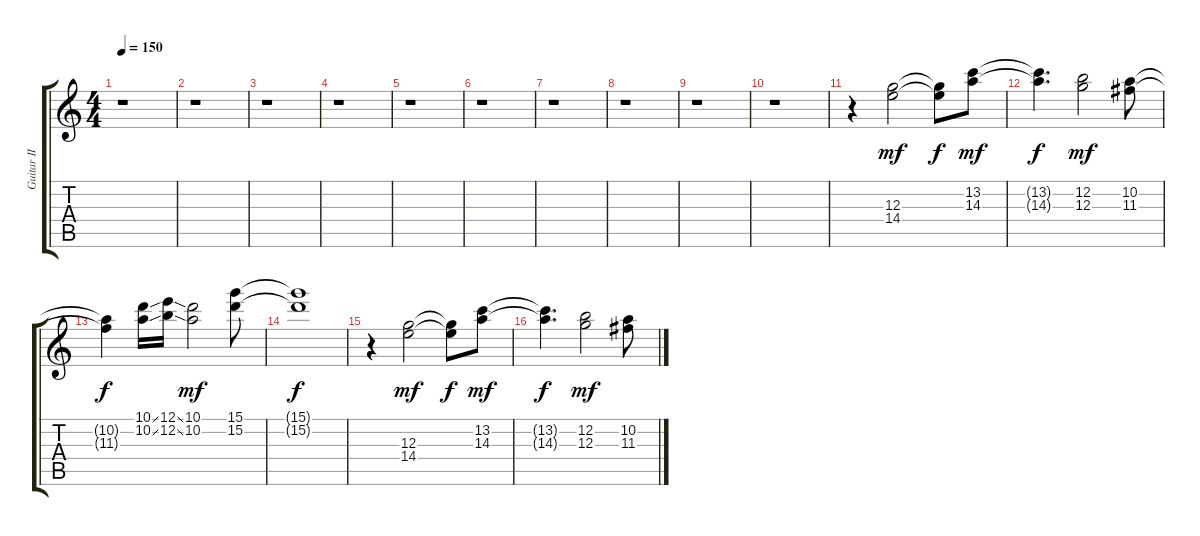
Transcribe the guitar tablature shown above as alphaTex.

\track ("Guitar II" "Guitar II") {instrument distortionguitar}
\staff {score tabs}
\tuning (E4 B3 G3 D3 A2 E2) {hide}
\ts (4 4)
\tempo 150
\clef g2
\ks c
r.1{dy f} |
r.1 |
r.1 |
r.1 |
r.1 |
r.1 |
r.1 |
r.1 |
r.1 |
r.1 |
r.4 (12.3 14.4).2{dy mf} (12.3{t} 14.4{t}).8{dy f} (13.2 14.3).8{dy mf} |
(13.2{t} 14.3{t}).4{d dy f} (12.2 12.3).2{dy mf} (10.2 11.3).8 |
(10.2{t} 11.3{t}).4{dy f} (10.1{ss} 10.2{ss}).16 (12.1{ss} 12.2{ss}).16 (10.1 10.2).2{dy mf} (15.1 15.2).8 |
(15.1{t} 15.2{t}).1{dy f} |
r.4 (12.3 14.4).2{dy mf} (12.3{t} 14.4{t}).8{dy f} (13.2 14.3).8{dy mf} |
(13.2{t} 14.3{t}).4{d dy f} (12.2 12.3).2{dy mf} (10.2 11.3).8
